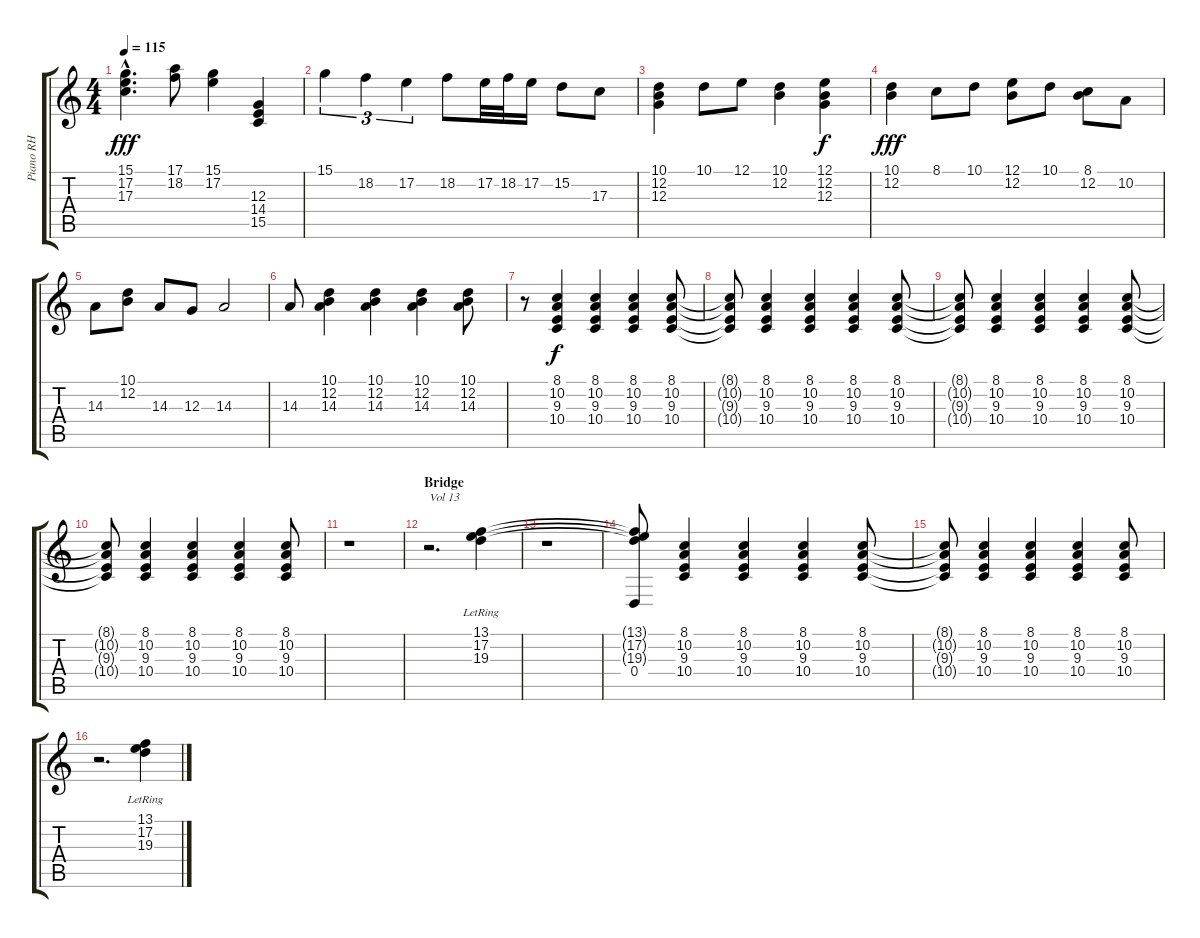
\track ("Piano RH" "Piano RH") {instrument acousticgrandpiano}
\staff {score tabs}
\tuning (E4 B3 G3 D3 A2 E2) {hide}
\ts (4 4)
\tempo 115
\clef g2
\ks c
(15.1{hac} 17.2{hac} 17.3{hac}).4{d dy fff} (17.1 18.2).8 (15.1 17.2).4 (12.3 14.4 15.5).4 |
15.1.4{tu (3 2)} 18.2.4{tu (3 2)} 17.2.4{tu (3 2)} 18.2.8 17.2.32 18.2.32 17.2.16 15.2.8 17.3.8 |
(10.1 12.2 12.3).4{volume 16} 10.1.8 12.1.8 (10.1 12.2).4 (12.1 12.2 12.3).4{dy f} |
(10.1 12.2).4{dy fff} 8.1.8 10.1.8 (12.1 12.2).8 10.1.8 (8.1 12.2).8 10.2.8 |
14.3.8 (10.1 12.2).8 14.3.8 12.3.8 14.3.2 |
14.3.8 (10.1 12.2 14.3).4 (10.1 12.2 14.3).4 (10.1 12.2 14.3).4 (10.1 12.2 14.3).8 |
r.8 (8.1 10.2 9.3 10.4).4{dy f} (8.1 10.2 9.3 10.4).4 (8.1 10.2 9.3 10.4).4 (8.1 10.2 9.3 10.4).8 |
(8.1{t} 10.2{t} 9.3{t} 10.4{t}).8 (8.1 10.2 9.3 10.4).4 (8.1 10.2 9.3 10.4).4 (8.1 10.2 9.3 10.4).4 (8.1 10.2 9.3 10.4).8 |
(8.1{t} 10.2{t} 9.3{t} 10.4{t}).8 (8.1 10.2 9.3 10.4).4 (8.1 10.2 9.3 10.4).4 (8.1 10.2 9.3 10.4).4 (8.1 10.2 9.3 10.4).8 |
(8.1{t} 10.2{t} 9.3{t} 10.4{t}).8 (8.1 10.2 9.3 10.4).4 (8.1 10.2 9.3 10.4).4 (8.1 10.2 9.3 10.4).4 (8.1 10.2 9.3 10.4).8 |
r.1 |
\section ("" "Bridge")
r.2{d txt "Vol 13" volume 13} (13.1{lr} 17.2{lr} 19.3{lr}).4 |
r.1 |
(13.1{t} 17.2{t} 19.3{t} 0.4).8 (8.1 10.2 9.3 10.4).4 (8.1 10.2 9.3 10.4).4 (8.1 10.2 9.3 10.4).4 (8.1 10.2 9.3 10.4).8 |
(8.1{t} 10.2{t} 9.3{t} 10.4{t}).8 (8.1 10.2 9.3 10.4).4 (8.1 10.2 9.3 10.4).4 (8.1 10.2 9.3 10.4).4 (8.1 10.2 9.3 10.4).8 |
r.2{d volume 13} (13.1{lr} 17.2{lr} 19.3{lr}).4
